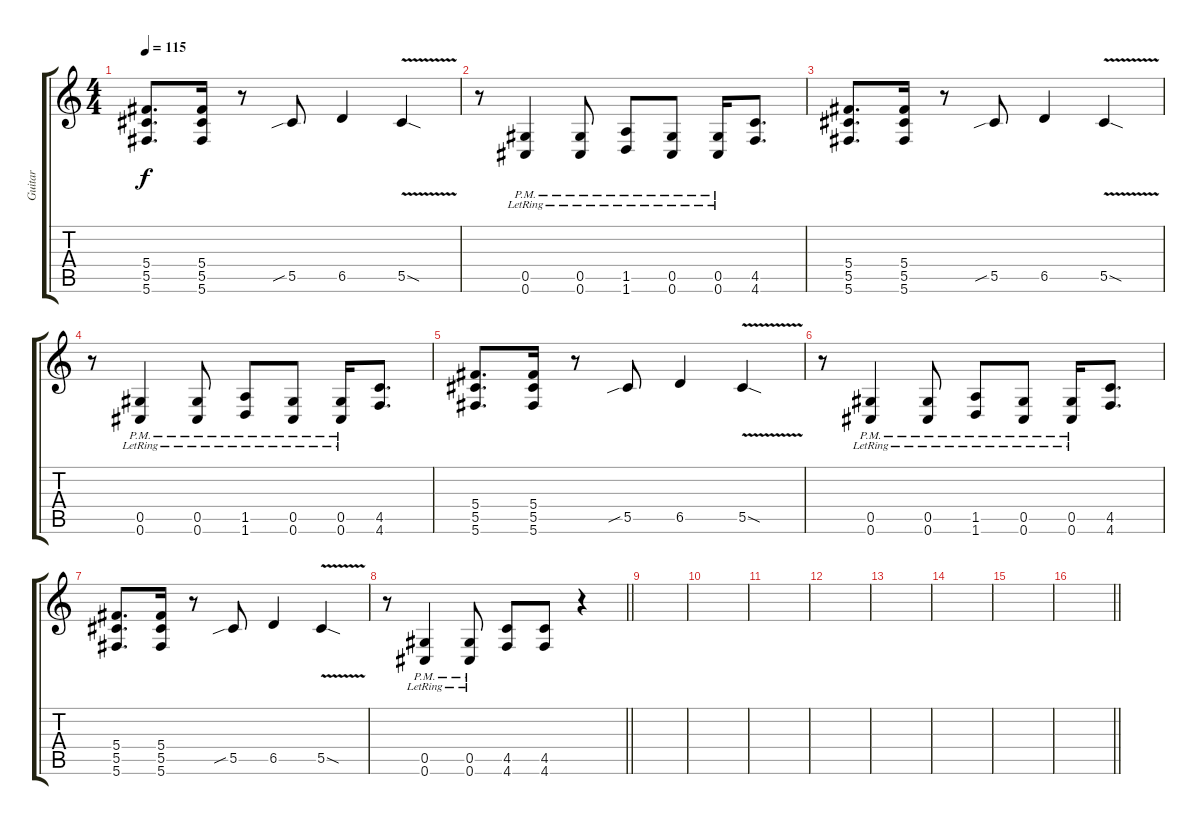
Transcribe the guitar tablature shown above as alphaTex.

\track ("Guitar" "Guitar") {instrument distortionguitar}
\staff {score tabs}
\tuning (Eb4 Bb3 Gb3 Db3 Ab2 Db2) {hide}
\ts (4 4)
\tempo 115
\clef g2
\ks c
(5.4 5.5 5.6).8{d dy f instrument distortionguitar} (5.4 5.5 5.6).16 r.8 5.5{sib}.8 6.5.4 5.5{v sod}.4 |
r.8 (0.5{pm lr} 0.6{pm lr}).4 (0.5{pm lr} 0.6{pm lr}).8 (1.5{pm lr} 1.6{pm lr}).8 (0.5{pm lr} 0.6{pm lr}).8 (0.5{pm lr} 0.6{pm lr}).16 (4.5 4.6).8{d} |
(5.4 5.5 5.6).8{d} (5.4 5.5 5.6).16 r.8 5.5{sib}.8 6.5.4 5.5{v sod}.4 |
r.8 (0.5{pm lr} 0.6{pm lr}).4 (0.5{pm lr} 0.6{pm lr}).8 (1.5{pm lr} 1.6{pm lr}).8 (0.5{pm lr} 0.6{pm lr}).8 (0.5{pm lr} 0.6{pm lr}).16 (4.5 4.6).8{d} |
(5.4 5.5 5.6).8{d} (5.4 5.5 5.6).16 r.8 5.5{sib}.8 6.5.4 5.5{v sod}.4 |
r.8 (0.5{pm lr} 0.6{pm lr}).4 (0.5{pm lr} 0.6{pm lr}).8 (1.5{pm lr} 1.6{pm lr}).8 (0.5{pm lr} 0.6{pm lr}).8 (0.5{pm lr} 0.6{pm lr}).16 (4.5 4.6).8{d} |
(5.4 5.5 5.6).8{d} (5.4 5.5 5.6).16 r.8 5.5{sib}.8 6.5.4 5.5{v sod}.4 |
\barLineRight lightlight
r.8 (0.5{pm lr} 0.6{pm lr}).4 (0.5{pm lr} 0.6{pm lr}).8 (4.5 4.6).8 (4.5 4.6).8 r.4 |
|
|
|
|
|
|
|
\barLineRight lightlight
